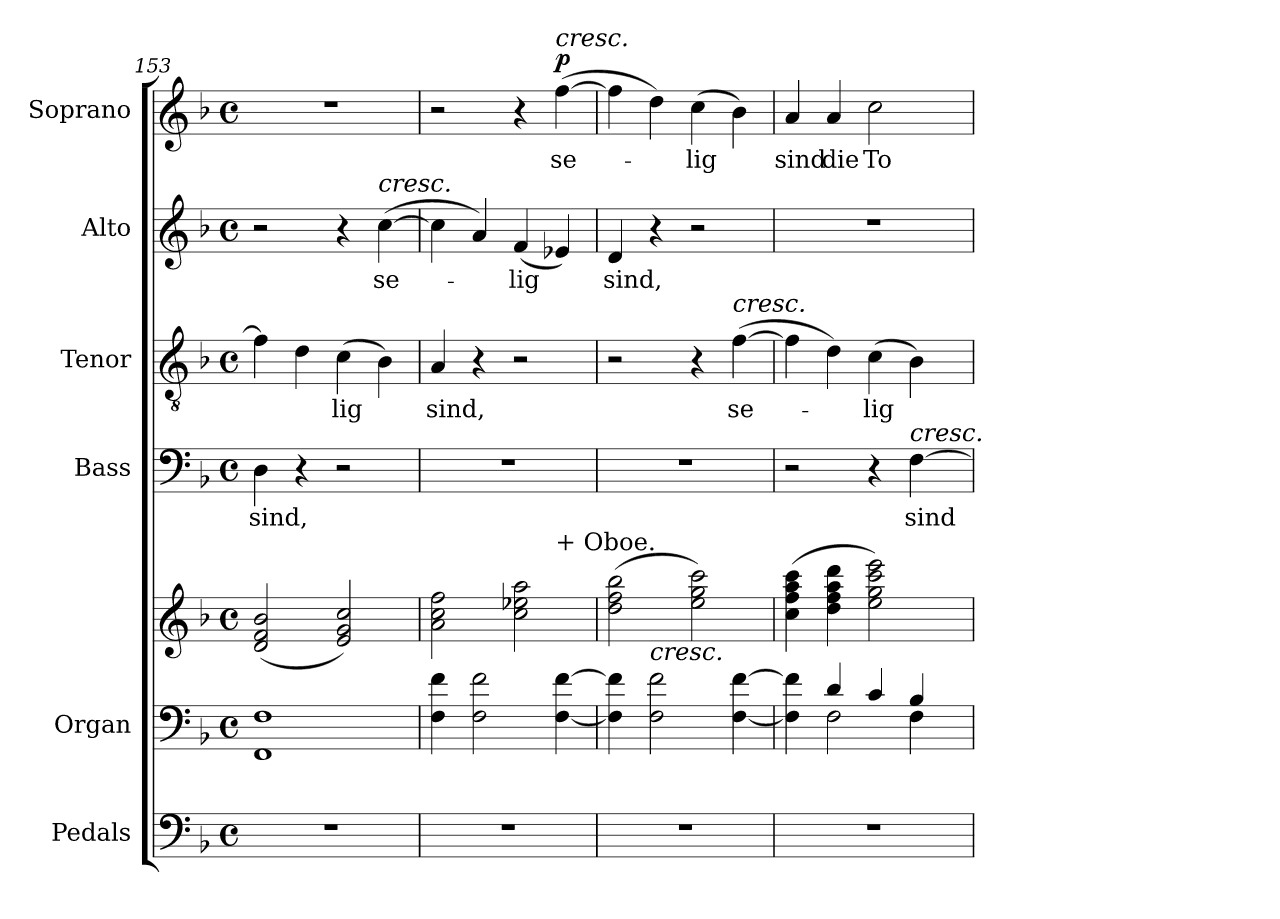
**kern	**kern	**kern	**kern	**text	**kern	**text	**kern	**text	**kern	**text	**dynam
*part6	*part5	*part5	*part4	*part4	*part3	*part3	*part2	*part2	*part1	*part1	*part1
*staff7	*staff6	*staff5	*staff4	*staff4	*staff3	*staff3	*staff2	*staff2	*staff1	*staff1	*staff1
*I"Pedals	*I"Organ	*	*I"Bass	*	*I"Tenor	*	*I"Alto	*	*I"Soprano	*	*
*I'Ped.	*I'Org.	*	*I'B.	*	*I'T.	*	*I'A.	*	*I'S.	*	*
*clefF4	*clefF4	*clefG2	*clefF4	*	*clefGv2	*	*clefG2	*	*clefG2	*	*
*	*	*	*	*	*ITrd7c12	*	*	*	*	*	*
*k[b-]	*k[b-]	*k[b-]	*k[b-]	*	*k[b-]	*	*k[b-]	*	*k[b-]	*	*
*F:	*F:	*F:	*F:	*	*F:	*	*F:	*	*F:	*	*
*M4/4	*M4/4	*M4/4	*M4/4	*	*M4/4	*	*M4/4	*	*M4/4	*	*
*met(c)	*met(c)	*met(c)	*met(c)	*	*met(c)	*	*met(c)	*	*met(c)	*	*
=153	=153	=153	=153	=153	=153	=153	=153	=153	=153	=153	=153
!	!	!	!	!LO:LY:b:color=#000000	!	!	!	!	!	!	!
1r	1FFi 1Fi	(2di/ 2fi 2b-i	4Di\	sind,	4Fi\]	.	2r	.	1r	.	.
.	.	.	4r	.	4Di\	.	.	.	.	.	.
!	!	!	!	!	!	!LO:LY:b:color=#000000	!	!	!	!	!
.	.	2ei/ 2gi 2cci)	2r	.	(4Ci\	-lig	4r	.	.	.	.
!	!	!	!	!	!	!	!LO:TX:a:i:t=cresc.	!	!	!	!
!	!	!	!	!	!	!	!	!LO:LY:b:color=#000000	!	!	!
.	.	.	.	.	4BB-i\)	.	([4cci\	se-	.	.	.
=154	=154	=154	=154	=154	=154	=154	=154	=154	=154	=154	=154
!	!	!	!	!	!	!LO:LY:b:color=#000000	!	!	!	!	!
*	*	*^	*	*	*	*	*	*	*	*	*
1r	4Fi\ 4fi	2ai\ 2cci 2ffi	2.ryy	1r	.	4AAi/	sind,	4cci\]	.	2r	.	.
.	2Fi\ 2fi	.	.	.	.	4r	.	4ai/)	.	.	.	.
!	!	!	!	!	!	!	!	!	!LO:LY:b:color=#000000	!	!	!
.	.	2cci\ 2ee-Xi 2aai	.	.	.	2r	.	(4fi/	-lig	4r	.	.
!	!	!	!	!	!	!	!	!	!	!LO:TX:a:i:t=cresc.	!	!
!	!	!	!LO:TX:a:t=+ Oboe.	!	!	!	!	!	!	!	!	!
!	!	!	!	!	!	!	!	!	!	!	!LO:LY:b:color=#000000	!
.	[4Fi\ [4fi	.	4ryy	.	.	.	.	4e-Xi/)	.	([4ffi\	se-	p
=155	=155	=155	=155	=155	=155	=155	=155	=155	=155	=155	=155	=155
!	!	!	!	!	!	!	!	!	!LO:LY:b:color=#000000	!	!	!
1r	4Fi\] 4fi]	(2ddi\ 2ffi 2bb-i	4ryy	1r	.	2r	.	4di/	sind,	4ffi\]	.	.
!	!	!	!LO:TX:b:i:t=cresc.	!	!	!	!	!	!	!	!	!
.	2Fi\ 2fi	.	2.ryy	.	.	.	.	4r	.	4ddi\)	.	.
!	!	!	!	!	!	!	!	!	!	!	!LO:LY:b:color=#000000	!
.	.	2eei\ 2ggi 2ccci)	.	.	.	4r	.	2r	.	(4cci\	-lig	.
!	!	!	!	!	!	!LO:TX:a:i:t=cresc.	!	!	!	!	!	!
!	!	!	!	!	!	!	!LO:LY:b:color=#000000	!	!	!	!	!
.	[4Fi\ [4fi	.	.	.	.	([4Fi\	se-	.	.	4b-i\)	.	.
*	*	*v	*v	*	*	*	*	*	*	*	*	*
=156	=156	=156	=156	=156	=156	=156	=156	=156	=156	=156	=156
*	*^	*	*	*	*	*	*	*	*	*	*
*	*	*	*^	*	*	*	*	*	*	*	*	*
!	!	!	!	!	!	!	!	!	!	!	!	!LO:LY:b:color=#000000	!
*	*	*	*v	*v	*	*	*	*	*	*	*	*	*
1r	4Fi\] 4fi]	4ryy	(4cci\ 4ffi 4aai 4ccci	2r	.	4Fi\]	.	1r	.	4ai/	sind	.
!	!	!	!	!	!	!	!	!	!	!	!LO:LY:b:color=#000000	!
.	4di/	2Fi\	4ddi\ 4ffi 4aai 4dddi	.	.	4Di\)	.	.	.	4ai/	die	.
!	!	!	!	!	!	!	!LO:LY:b:color=#000000	!	!	!	!	!
!	!	!	!	!	!	!	!	!	!	!	!LO:LY:b:color=#000000	!
.	4ci/	.	2eei\ 2ggi 2ccci 2eeei)	4r	.	(4Ci\	-lig	.	.	2cci\	To-	.
!	!	!	!	!LO:TX:a:i:t=cresc.	!	!	!	!	!	!	!	!
!	!	!	!	!	!LO:LY:b:color=#000000	!	!	!	!	!	!	!
.	4B-i/	4Fi\	.	[4Fi\	sind	4BB-i\)	.	.	.	.	.	.
*	*v	*v	*	*	*	*	*	*	*	*	*	*
=	=	=	=	=	=	=	=	=	=	=	=
*-	*-	*-	*-	*-	*-	*-	*-	*-	*-	*-	*-
